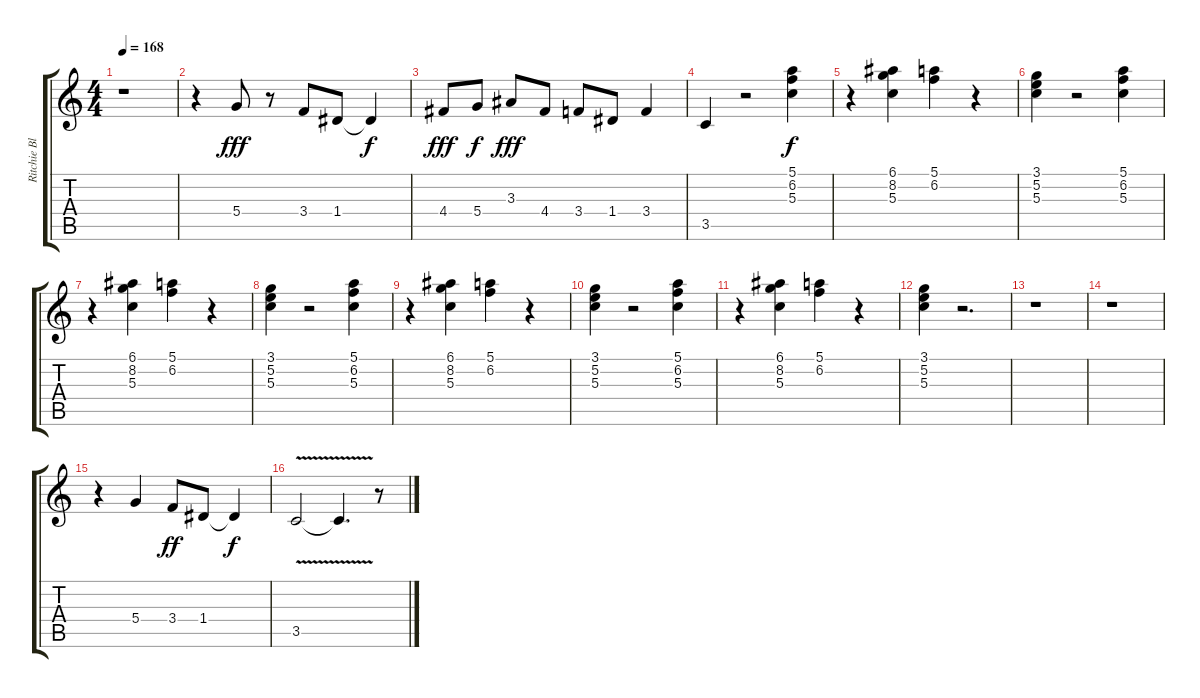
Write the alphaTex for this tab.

\track ("Ritchie Blackmore" "Ritchie Bl") {instrument distortionguitar}
\staff {score tabs}
\tuning (E4 B3 G3 D3 A2 E2) {hide}
\ts (4 4)
\tempo 168
\clef g2
\ks c
r.1{dy fff instrument distortionguitar} |
r.4 5.4.8 r.8 3.4.8 1.4.8 1.4{t}.4{dy f} |
4.4.8{dy fff} 5.4.8{dy f} 3.3.8{dy fff} 4.4.8 3.4.8 1.4.8 3.4.4 |
3.5.4 r.2 (5.1 6.2 5.3).4{dy f} |
r.4 (6.1 8.2 5.3).4 (5.1 6.2).4 r.4 |
(3.1 5.2 5.3).4 r.2 (5.1 6.2 5.3).4 |
r.4 (6.1 8.2 5.3).4 (5.1 6.2).4 r.4 |
(3.1 5.2 5.3).4 r.2 (5.1 6.2 5.3).4 |
r.4 (6.1 8.2 5.3).4 (5.1 6.2).4 r.4 |
(3.1 5.2 5.3).4 r.2 (5.1 6.2 5.3).4 |
r.4 (6.1 8.2 5.3).4 (5.1 6.2).4 r.4 |
(3.1 5.2 5.3).4 r.2{d} |
r.1 |
r.1 |
r.4 5.4.4 3.4.8{dy ff} 1.4.8 1.4{t}.4{dy f} |
3.5{v}.2 3.5{t}.4{d} r.8
